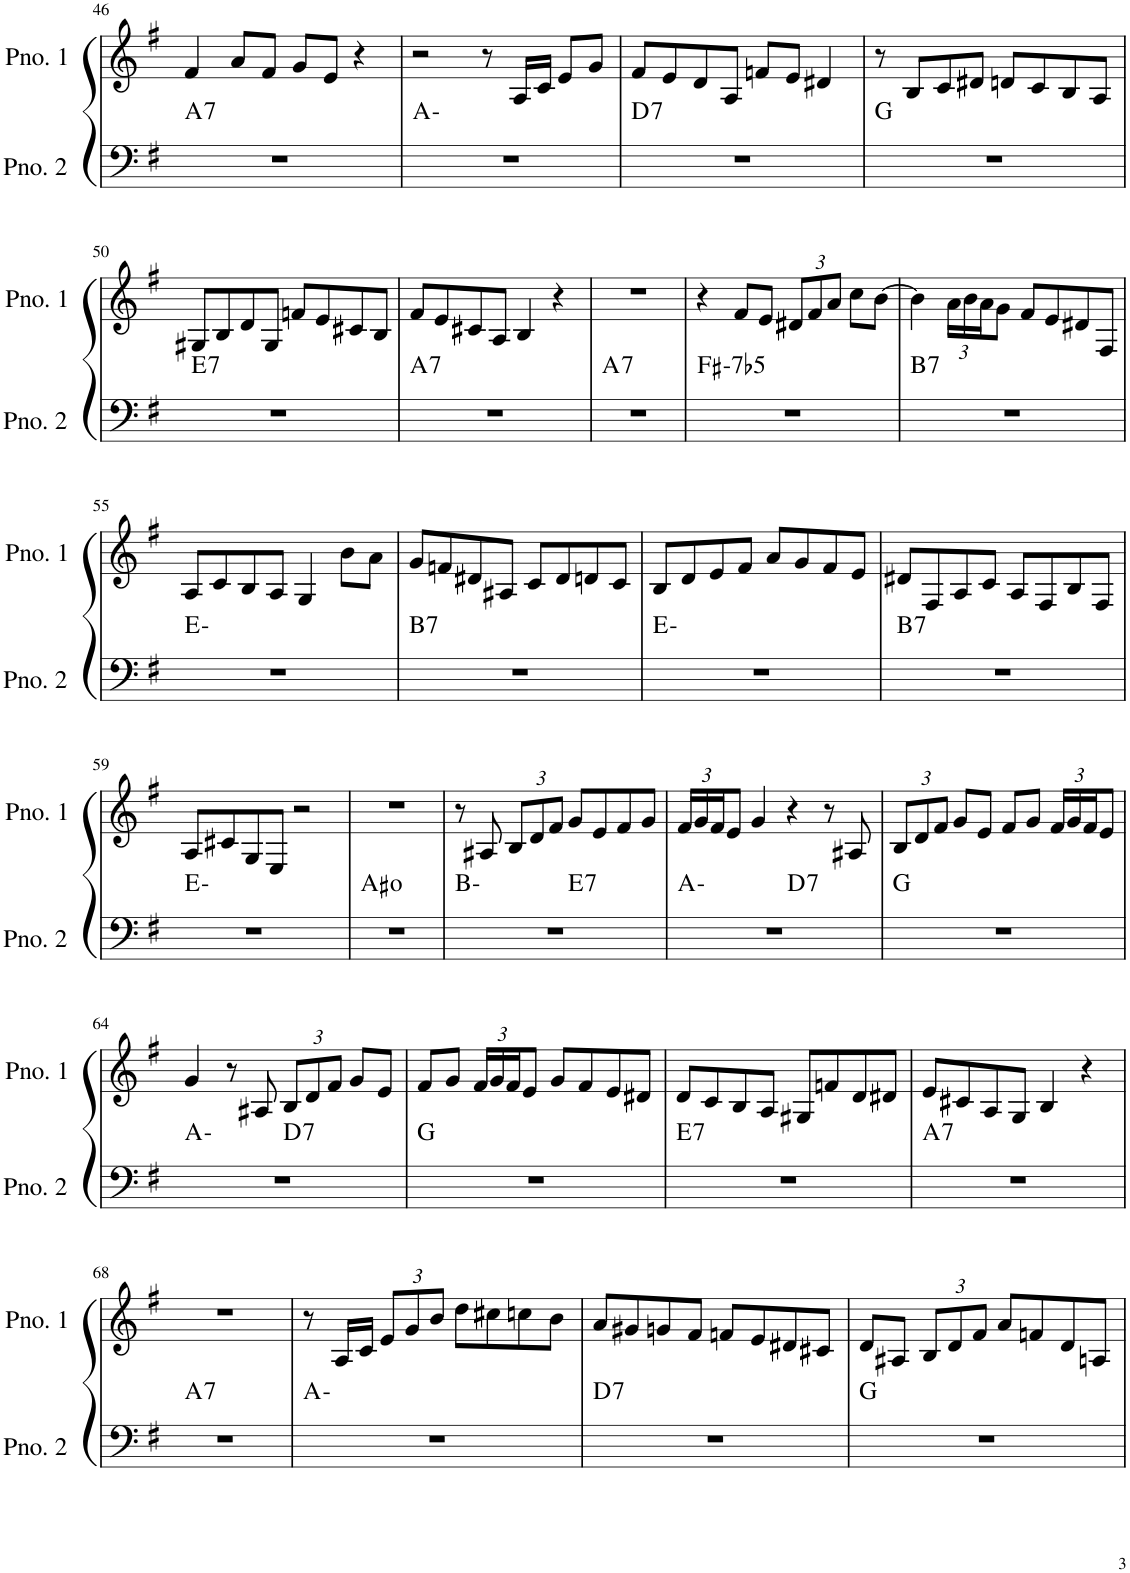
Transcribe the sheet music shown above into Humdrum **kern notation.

**kern	**harte	**kern
*part2	*part2	*part1
*staff2	*	*staff1
*I"ピアノ 2	*	*I"ピアノ 1
!!LO:PB:g=z
*clefF4	*	*clefG2
*k[f#]	*	*k[f#]
*M4/4	*	*M4/4
=46	=46	=46
!	!LO:H:kt=7	!
1r	A:7	4f#/
.	.	8a/L
.	.	8f#/J
.	.	8g/L
.	.	8e/J
.	.	4r
=47	=47	=47
1r	A:min	2r
.	.	8r
.	.	16A/LL
.	.	16c/JJ
.	.	8e/L
.	.	8g/J
=48	=48	=48
!	!LO:H:kt=7	!
1r	D:7	8f#/L
.	.	8e/
.	.	8d/
.	.	8A/J
.	.	8fn/L
.	.	8e/J
.	.	4d#X/
=49	=49	=49
1r	G:maj	8r
.	.	8B/L
.	.	8c/
.	.	8d#X/J
.	.	8dn/L
.	.	8c/
.	.	8B/
.	.	8A/J
!!LO:LB:g=z
=50	=50	=50
!	!LO:H:kt=7	!
1r	E:7	8G#X/L
.	.	8B/
.	.	8d/
.	.	8G#/J
.	.	8fn/L
.	.	8e/
.	.	8c#X/
.	.	8B/J
=51	=51	=51
!	!LO:H:kt=7	!
1r	A:7	8f#/L
.	.	8e/
.	.	8c#X/
.	.	8A/J
.	.	4B/
.	.	4r
=52	=52	=52
!	!LO:H:kt=7	!
1r	A:7	1r
=53	=53	=53
!	!LO:H:kt=-7b5	!
1r	F#:hdim7	4r
.	.	8f#/L
.	.	8e/J
*	*	*Xbrackettup
.	.	12d#X/L
.	.	12f#/
.	.	12a/J
.	.	8cc\L
.	.	[8b\J
=54	=54	=54
!	!LO:H:kt=7	!
1r	B:7	4b\]
.	.	24a\LL
.	.	24b\
.	.	24a\J
.	.	8g\J
.	.	8f#/L
.	.	8e/
.	.	8d#X/
.	.	8F#/J
!!LO:LB:g=z
=55	=55	=55
1r	E:min	8A/L
.	.	8c/
.	.	8B/
.	.	8A/J
.	.	4G/
.	.	8b\L
.	.	8a\J
=56	=56	=56
!	!LO:H:kt=7	!
1r	B:7	8g/L
.	.	8fn/
.	.	8d#X/
.	.	8A#X/J
.	.	8c/L
.	.	8d#/
.	.	8dn/
.	.	8c/J
=57	=57	=57
1r	E:min	8B/L
.	.	8d/
.	.	8e/
.	.	8f#/J
.	.	8a/L
.	.	8g/
.	.	8f#/
.	.	8e/J
=58	=58	=58
!	!LO:H:kt=7	!
1r	B:7	8d#X/L
.	.	8F#/
.	.	8A/
.	.	8c/J
.	.	8A/L
.	.	8F#/
.	.	8B/
.	.	8F#/J
!!LO:LB:g=z
=59	=59	=59
1r	E:min	8A/L
.	.	8c#X/
.	.	8G/
.	.	8E/J
.	.	2r
=60	=60	=60
1r	A#:dim	1r
=61	=61	=61
*^	*	*
1r	2ryy	B:min	8r
.	.	.	8A#X/
.	.	.	12B/L
.	.	.	12d/
.	.	.	12f#/J
!	!	!LO:H:kt=7	!
.	2ryy	E:7	8g/L
.	.	.	8e/
.	.	.	8f#/
.	.	.	8g/J
=62	=62	=62	=62
1r	2ryy	A:min	24f#/LL
.	.	.	24g/
.	.	.	24f#/J
.	.	.	8e/J
.	.	.	4g/
!	!	!LO:H:kt=7	!
.	2ryy	D:7	4r
.	.	.	8r
.	.	.	8A#X/
*v	*v	*	*
=63	=63	=63
1r	G:maj	12B/L
.	.	12d/
.	.	12f#/J
.	.	8g/L
.	.	8e/J
.	.	8f#/L
.	.	8g/J
.	.	24f#/LL
.	.	24g/
.	.	24f#/J
.	.	8e/J
!!LO:LB:g=z
=64	=64	=64
*^	*	*
1r	2ryy	A:min	4g/
.	.	.	8r
.	.	.	8A#X/
!	!	!LO:H:kt=7	!
.	2ryy	D:7	12B/L
.	.	.	12d/
.	.	.	12f#/J
.	.	.	8g/L
.	.	.	8e/J
*v	*v	*	*
=65	=65	=65
1r	G:maj	8f#/L
.	.	8g/J
.	.	24f#/LL
.	.	24g/
.	.	24f#/J
.	.	8e/J
.	.	8g/L
.	.	8f#/
.	.	8e/
.	.	8d#X/J
=66	=66	=66
!	!LO:H:kt=7	!
1r	E:7	8d/L
.	.	8c/
.	.	8B/
.	.	8A/J
.	.	8G#X/L
.	.	8fn/
.	.	8d/
.	.	8d#X/J
=67	=67	=67
!	!LO:H:kt=7	!
1r	A:7	8e/L
.	.	8c#X/
.	.	8A/
.	.	8G/J
.	.	4B/
.	.	4r
!!LO:LB:g=z
=68	=68	=68
!	!LO:H:kt=7	!
1r	A:7	1r
=69	=69	=69
1r	A:min	8r
.	.	16A/LL
.	.	16c/JJ
.	.	12e/L
.	.	12g/
.	.	12b/J
.	.	8dd\L
.	.	8cc#X\
.	.	8ccn\
.	.	8b\J
=70	=70	=70
!	!LO:H:kt=7	!
1r	D:7	8a/L
.	.	8g#X/
.	.	8gn/
.	.	8f#/J
.	.	8fn/L
.	.	8e/
.	.	8d#X/
.	.	8c#X/J
=71	=71	=71
1r	G:maj	8d/L
.	.	8A#X/J
.	.	12B/L
.	.	12d/
.	.	12f#/J
.	.	8a/L
.	.	8fn/
.	.	8d/
.	.	8An/J
=	=	=
*-	*-	*-
